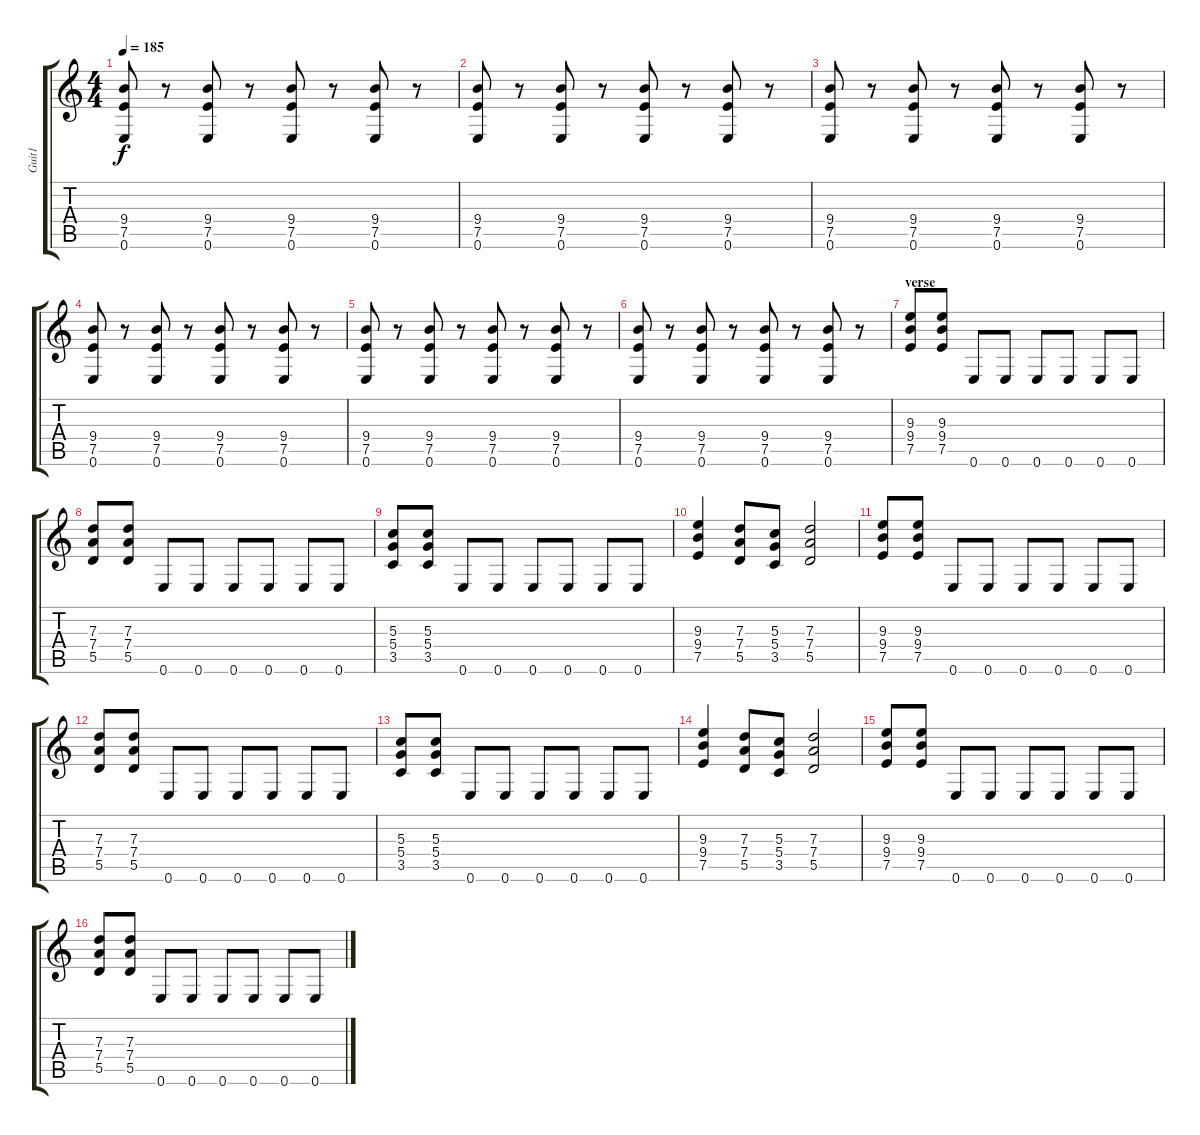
\track ("Guit1" "Guit1") {instrument overdrivenguitar}
\staff {score tabs}
\tuning (E4 B3 G3 D3 A2 E2) {hide}
\ts (4 4)
\tempo 185
\clef g2
\ks c
(9.4 7.5 0.6).8{dy f} r.8 (9.4 7.5 0.6).8 r.8 (9.4 7.5 0.6).8 r.8 (9.4 7.5 0.6).8 r.8 |
(9.4 7.5 0.6).8 r.8 (9.4 7.5 0.6).8 r.8 (9.4 7.5 0.6).8 r.8 (9.4 7.5 0.6).8 r.8 |
(9.4 7.5 0.6).8 r.8 (9.4 7.5 0.6).8 r.8 (9.4 7.5 0.6).8 r.8 (9.4 7.5 0.6).8 r.8 |
(9.4 7.5 0.6).8 r.8 (9.4 7.5 0.6).8 r.8 (9.4 7.5 0.6).8 r.8 (9.4 7.5 0.6).8 r.8 |
(9.4 7.5 0.6).8 r.8 (9.4 7.5 0.6).8 r.8 (9.4 7.5 0.6).8 r.8 (9.4 7.5 0.6).8 r.8 |
(9.4 7.5 0.6).8 r.8 (9.4 7.5 0.6).8 r.8 (9.4 7.5 0.6).8 r.8 (9.4 7.5 0.6).8 r.8 |
\section ("" "verse")
(9.3 9.4 7.5).8 (9.3 9.4 7.5).8 0.6.8 0.6.8 0.6.8 0.6.8 0.6.8 0.6.8 |
(7.3 7.4 5.5).8 (7.3 7.4 5.5).8 0.6.8 0.6.8 0.6.8 0.6.8 0.6.8 0.6.8 |
(5.3 5.4 3.5).8 (5.3 5.4 3.5).8 0.6.8 0.6.8 0.6.8 0.6.8 0.6.8 0.6.8 |
(9.3 9.4 7.5).4 (7.3 7.4 5.5).8 (5.3 5.4 3.5).8 (7.3 7.4 5.5).2 |
(9.3 9.4 7.5).8 (9.3 9.4 7.5).8 0.6.8 0.6.8 0.6.8 0.6.8 0.6.8 0.6.8 |
(7.3 7.4 5.5).8 (7.3 7.4 5.5).8 0.6.8 0.6.8 0.6.8 0.6.8 0.6.8 0.6.8 |
(5.3 5.4 3.5).8 (5.3 5.4 3.5).8 0.6.8 0.6.8 0.6.8 0.6.8 0.6.8 0.6.8 |
(9.3 9.4 7.5).4 (7.3 7.4 5.5).8 (5.3 5.4 3.5).8 (7.3 7.4 5.5).2 |
(9.3 9.4 7.5).8 (9.3 9.4 7.5).8 0.6.8 0.6.8 0.6.8 0.6.8 0.6.8 0.6.8 |
(7.3 7.4 5.5).8 (7.3 7.4 5.5).8 0.6.8 0.6.8 0.6.8 0.6.8 0.6.8 0.6.8
